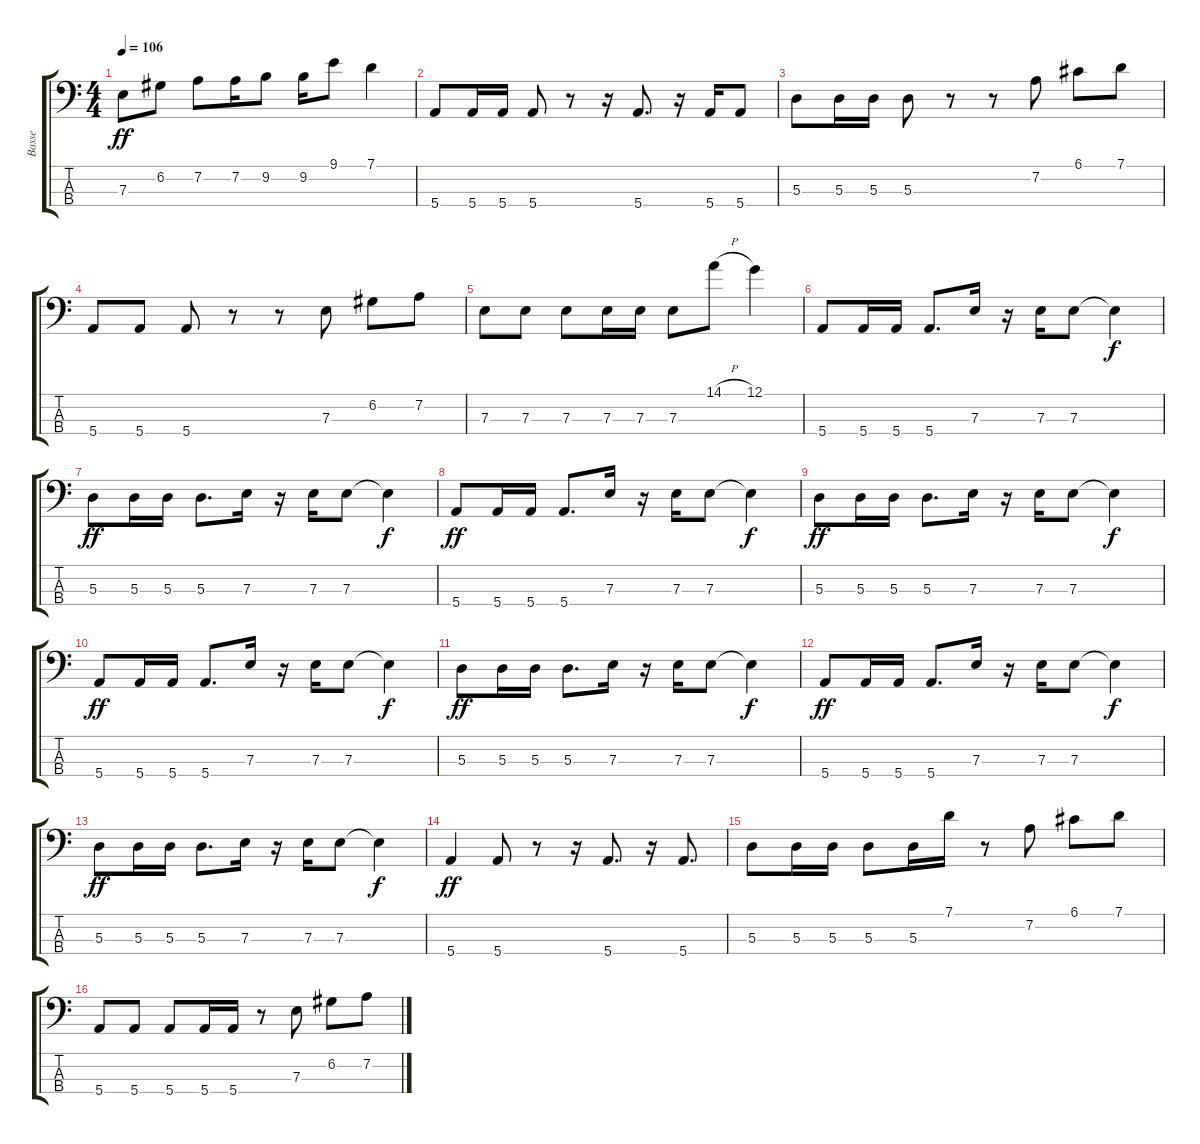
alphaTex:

\track ("Basse" "Basse") {instrument electricbassfinger}
\staff {score tabs}
\tuning (G2 D2 A1 E1) {hide}
\ts (4 4)
\tempo 106
\clef f4
\ks c
7.3.8{dy ff} 6.2.8 7.2.8 7.2.16 9.2.8 9.2.16 9.1.8 7.1.4 |
5.4.8 5.4.16 5.4.16 5.4.8 r.8 r.16 5.4.8{d} r.16 5.4.16 5.4.8 |
5.3.8 5.3.16 5.3.16 5.3.8 r.8 r.8 7.2.8 6.1.8 7.1.8 |
5.4.8 5.4.8 5.4.8 r.8 r.8 7.3.8 6.2.8 7.2.8 |
7.3.8 7.3.8 7.3.8 7.3.16 7.3.16 7.3.8 14.1{h}.8 12.1.4 |
5.4.8 5.4.16 5.4.16 5.4.8{d} 7.3.16 r.16 7.3.16 7.3.8 7.3{t}.4{dy f} |
5.3.8{dy ff} 5.3.16 5.3.16 5.3.8{d} 7.3.16 r.16 7.3.16 7.3.8 7.3{t}.4{dy f} |
5.4.8{dy ff} 5.4.16 5.4.16 5.4.8{d} 7.3.16 r.16 7.3.16 7.3.8 7.3{t}.4{dy f} |
5.3.8{dy ff} 5.3.16 5.3.16 5.3.8{d} 7.3.16 r.16 7.3.16 7.3.8 7.3{t}.4{dy f} |
5.4.8{dy ff} 5.4.16 5.4.16 5.4.8{d} 7.3.16 r.16 7.3.16 7.3.8 7.3{t}.4{dy f} |
5.3.8{dy ff} 5.3.16 5.3.16 5.3.8{d} 7.3.16 r.16 7.3.16 7.3.8 7.3{t}.4{dy f} |
5.4.8{dy ff} 5.4.16 5.4.16 5.4.8{d} 7.3.16 r.16 7.3.16 7.3.8 7.3{t}.4{dy f} |
5.3.8{dy ff} 5.3.16 5.3.16 5.3.8{d} 7.3.16 r.16 7.3.16 7.3.8 7.3{t}.4{dy f} |
5.4.4{dy ff} 5.4.8 r.8 r.16 5.4.8{d} r.16 5.4.8{d} |
5.3.8 5.3.16 5.3.16 5.3.8 5.3.16 7.1.16 r.8 7.2.8 6.1.8 7.1.8 |
5.4.8 5.4.8 5.4.8 5.4.16 5.4.16 r.8 7.3.8 6.2.8 7.2.8
